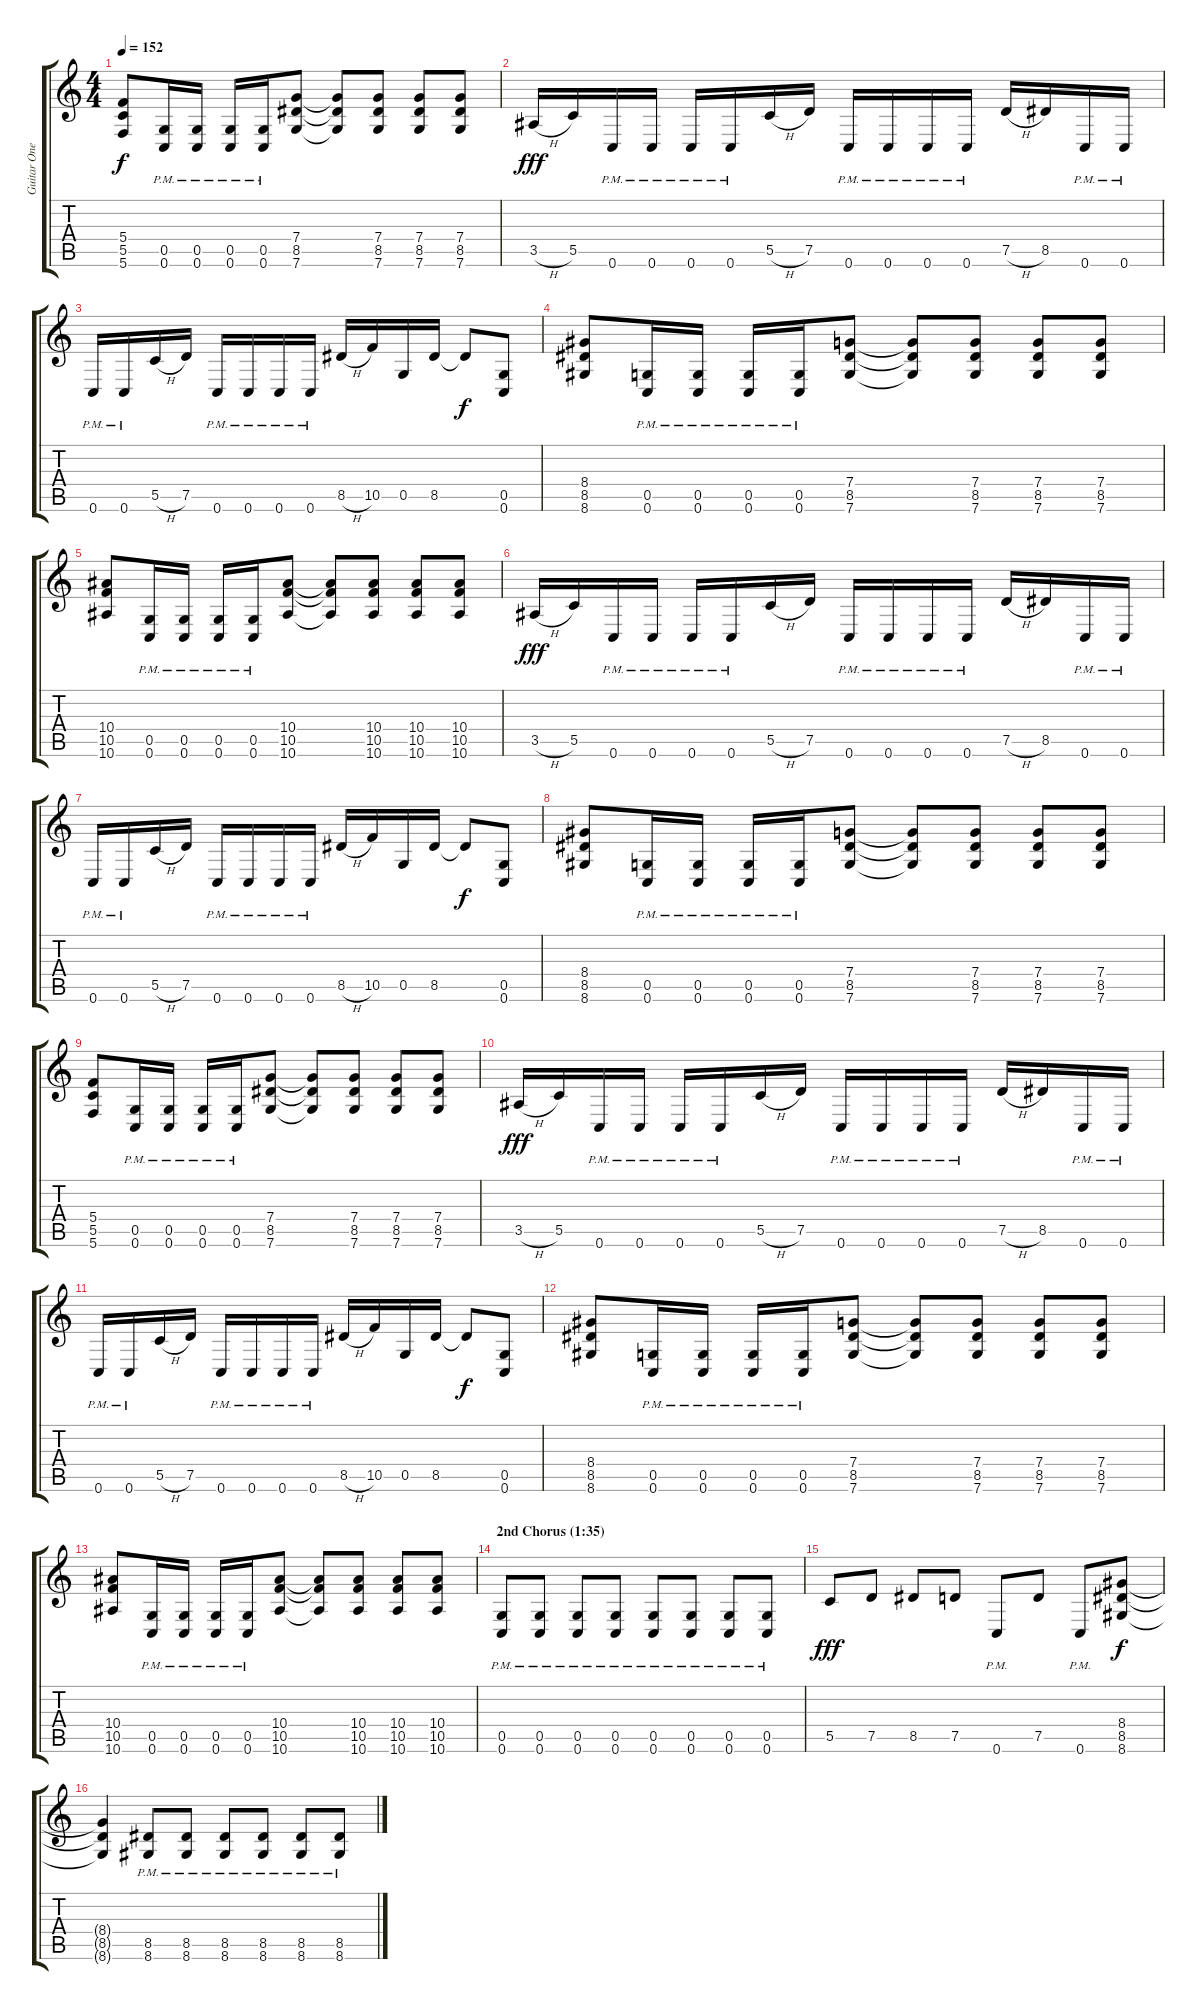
\track ("Guitar One" "Guitar One") {instrument distortionguitar}
\staff {score tabs}
\tuning (D4 A3 F3 C3 G2 C2) {hide}
\ts (4 4)
\tempo 152
\clef g2
\ks c
(5.4 5.5 5.6).8{dy f} (0.5{pm} 0.6{pm}).16 (0.5{pm} 0.6{pm}).16 (0.5{pm} 0.6{pm}).16 (0.5{pm} 0.6{pm}).16 (7.4 8.5 7.6).8 (7.4{t} 8.5{t} 7.6{t}).8 (7.4 8.5 7.6).8 (7.4 8.5 7.6).8 (7.4 8.5 7.6).8 |
3.5{h}.16{dy fff} 5.5.16 0.6{pm}.16 0.6{pm}.16 0.6{pm}.16 0.6{pm}.16 5.5{h}.16 7.5.16 0.6{pm}.16 0.6{pm}.16 0.6{pm}.16 0.6{pm}.16 7.5{h}.16 8.5.16 0.6{pm}.16 0.6{pm}.16 |
0.6{pm}.16 0.6{pm}.16 5.5{h}.16 7.5.16 0.6{pm}.16 0.6{pm}.16 0.6{pm}.16 0.6{pm}.16 8.5{h}.16 10.5.16 0.5.16 8.5.16 8.5{t}.8{dy f} (0.5 0.6).8 |
(8.4 8.5 8.6).8 (0.5{pm} 0.6{pm}).16 (0.5{pm} 0.6{pm}).16 (0.5{pm} 0.6{pm}).16 (0.5{pm} 0.6{pm}).16 (7.4 8.5 7.6).8 (7.4{t} 8.5{t} 7.6{t}).8 (7.4 8.5 7.6).8 (7.4 8.5 7.6).8 (7.4 8.5 7.6).8 |
(10.4 10.5 10.6).8 (0.5{pm} 0.6{pm}).16 (0.5{pm} 0.6{pm}).16 (0.5{pm} 0.6{pm}).16 (0.5{pm} 0.6{pm}).16 (10.4 10.5 10.6).8 (10.4{t} 10.5{t} 10.6{t}).8 (10.4 10.5 10.6).8 (10.4 10.5 10.6).8 (10.4 10.5 10.6).8 |
3.5{h}.16{dy fff} 5.5.16 0.6{pm}.16 0.6{pm}.16 0.6{pm}.16 0.6{pm}.16 5.5{h}.16 7.5.16 0.6{pm}.16 0.6{pm}.16 0.6{pm}.16 0.6{pm}.16 7.5{h}.16 8.5.16 0.6{pm}.16 0.6{pm}.16 |
0.6{pm}.16 0.6{pm}.16 5.5{h}.16 7.5.16 0.6{pm}.16 0.6{pm}.16 0.6{pm}.16 0.6{pm}.16 8.5{h}.16 10.5.16 0.5.16 8.5.16 8.5{t}.8{dy f} (0.5 0.6).8 |
(8.4 8.5 8.6).8 (0.5{pm} 0.6{pm}).16 (0.5{pm} 0.6{pm}).16 (0.5{pm} 0.6{pm}).16 (0.5{pm} 0.6{pm}).16 (7.4 8.5 7.6).8 (7.4{t} 8.5{t} 7.6{t}).8 (7.4 8.5 7.6).8 (7.4 8.5 7.6).8 (7.4 8.5 7.6).8 |
(5.4 5.5 5.6).8 (0.5{pm} 0.6{pm}).16 (0.5{pm} 0.6{pm}).16 (0.5{pm} 0.6{pm}).16 (0.5{pm} 0.6{pm}).16 (7.4 8.5 7.6).8 (7.4{t} 8.5{t} 7.6{t}).8 (7.4 8.5 7.6).8 (7.4 8.5 7.6).8 (7.4 8.5 7.6).8 |
3.5{h}.16{dy fff} 5.5.16 0.6{pm}.16 0.6{pm}.16 0.6{pm}.16 0.6{pm}.16 5.5{h}.16 7.5.16 0.6{pm}.16 0.6{pm}.16 0.6{pm}.16 0.6{pm}.16 7.5{h}.16 8.5.16 0.6{pm}.16 0.6{pm}.16 |
0.6{pm}.16 0.6{pm}.16 5.5{h}.16 7.5.16 0.6{pm}.16 0.6{pm}.16 0.6{pm}.16 0.6{pm}.16 8.5{h}.16 10.5.16 0.5.16 8.5.16 8.5{t}.8{dy f} (0.5 0.6).8 |
(8.4 8.5 8.6).8 (0.5{pm} 0.6{pm}).16 (0.5{pm} 0.6{pm}).16 (0.5{pm} 0.6{pm}).16 (0.5{pm} 0.6{pm}).16 (7.4 8.5 7.6).8 (7.4{t} 8.5{t} 7.6{t}).8 (7.4 8.5 7.6).8 (7.4 8.5 7.6).8 (7.4 8.5 7.6).8 |
(10.4 10.5 10.6).8 (0.5{pm} 0.6{pm}).16 (0.5{pm} 0.6{pm}).16 (0.5{pm} 0.6{pm}).16 (0.5{pm} 0.6{pm}).16 (10.4 10.5 10.6).8 (10.4{t} 10.5{t} 10.6{t}).8 (10.4 10.5 10.6).8 (10.4 10.5 10.6).8 (10.4 10.5 10.6).8 |
\section ("" "2nd Chorus (1:35)")
(0.5{pm} 0.6{pm}).8 (0.5{pm} 0.6{pm}).8 (0.5{pm} 0.6{pm}).8 (0.5{pm} 0.6{pm}).8 (0.5{pm} 0.6{pm}).8 (0.5{pm} 0.6{pm}).8 (0.5{pm} 0.6{pm}).8 (0.5{pm} 0.6{pm}).8 |
5.5.8{dy fff} 7.5.8 8.5.8 7.5.8 0.6{pm}.8 7.5.8 0.6{pm}.8 (8.4 8.5 8.6).8{dy f} |
(8.4{t} 8.5{t} 8.6{t}).4 (8.5{pm} 8.6{pm}).8 (8.5{pm} 8.6{pm}).8 (8.5{pm} 8.6{pm}).8 (8.5{pm} 8.6{pm}).8 (8.5{pm} 8.6{pm}).8 (8.5{pm} 8.6{pm}).8
